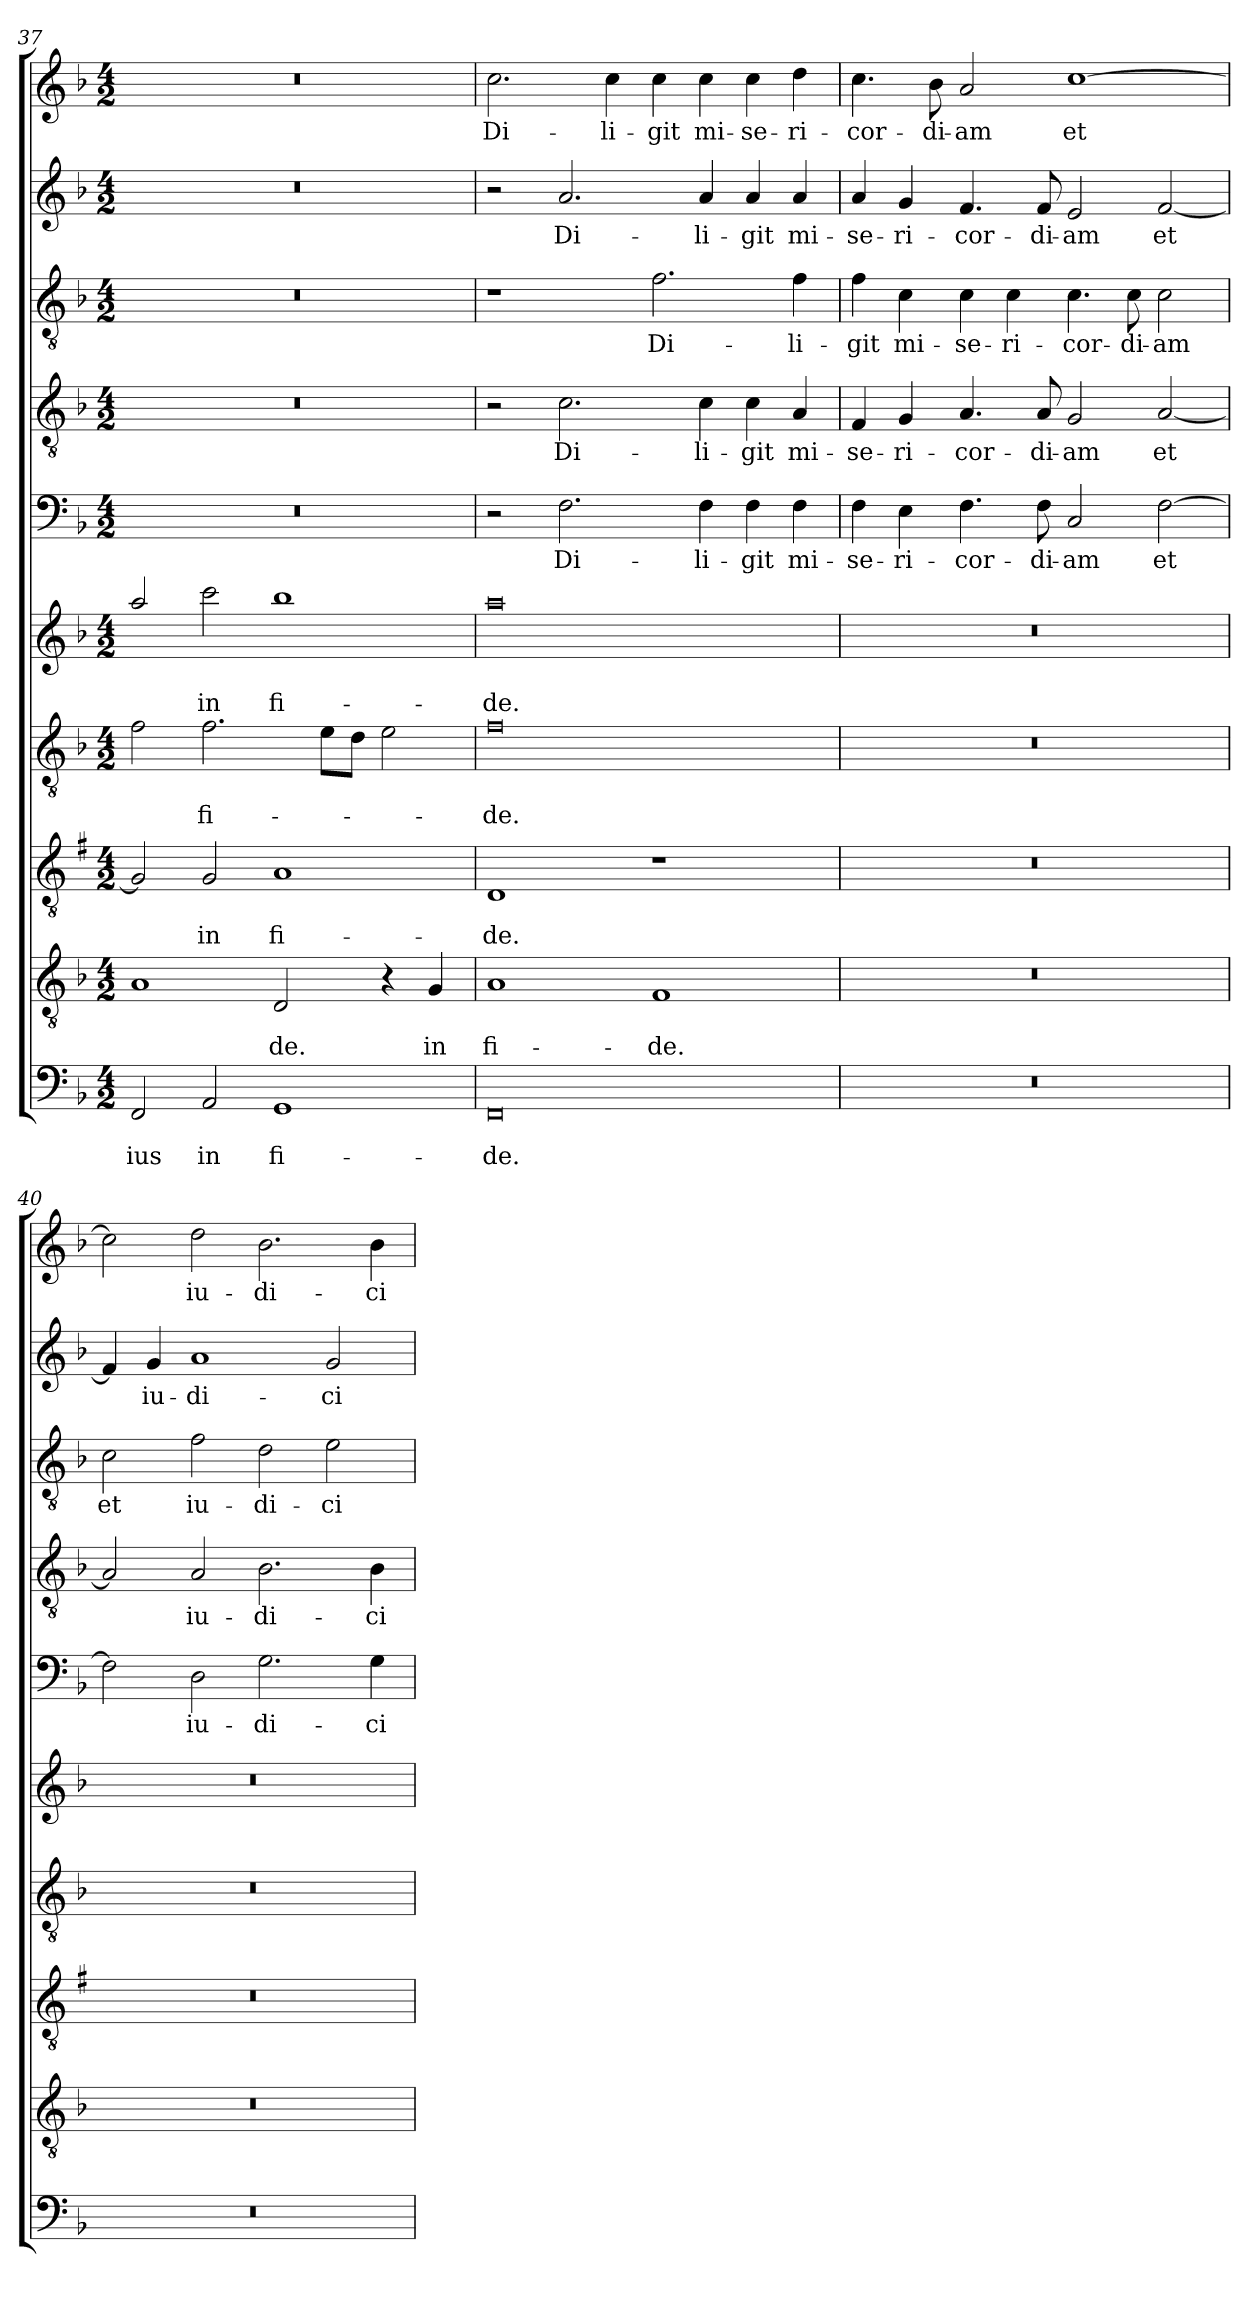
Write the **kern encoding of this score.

**kern	**text	**text	**kern	**text	**text	**kern	**text	**text	**kern	**text	**text	**kern	**text	**text	**kern	**text	**kern	**text	**kern	**text	**kern	**text	**kern	**text
*part10	*part10	*part10	*part9	*part9	*part9	*part8	*part8	*part8	*part7	*part7	*part7	*part6	*part6	*part6	*part5	*part5	*part4	*part4	*part3	*part3	*part2	*part2	*part1	*part1
*staff10	*staff10	*staff10	*staff9	*staff9	*staff9	*staff8	*staff8	*staff8	*staff7	*staff7	*staff7	*staff6	*staff6	*staff6	*staff5	*staff5	*staff4	*staff4	*staff3	*staff3	*staff2	*staff2	*staff1	*staff1
!!LO:LB:g=z
*clefF4	*	*	*clefGv2	*	*	*clefGv2	*	*	*clefGv2	*	*	*clefG2	*	*	*clefF4	*	*clefGv2	*	*clefGv2	*	*clefG2	*	*clefG2	*
*	*	*	*	*	*	*ITrd1c2	*	*	*	*	*	*ITrd8c14	*	*	*	*	*	*	*	*	*	*	*	*
*k[b-]	*	*	*k[b-]	*	*	*k[b-]	*	*	*k[b-]	*	*	*k[b-]	*	*	*k[b-]	*	*k[b-]	*	*k[b-]	*	*k[b-]	*	*k[b-]	*
*F:	*	*	*F:	*	*	*F:	*	*	*F:	*	*	*F:	*	*	*F:	*	*F:	*	*F:	*	*F:	*	*F:	*
*M4/2	*	*	*M4/2	*	*	*M4/2	*	*	*M4/2	*	*	*M4/2	*	*	*M4/2	*	*M4/2	*	*M4/2	*	*M4/2	*	*M4/2	*
=37	=37	=37	=37	=37	=37	=37	=37	=37	=37	=37	=37	=37	=37	=37	=37	=37	=37	=37	=37	=37	=37	=37	=37	=37
!	!	!LO:LY:b	!	!	!	!	!	!	!	!	!	!	!	!	!	!	!	!	!	!	!	!	!	!
2FF/	.	-ius	1A	.	.	2F/]	.	.	2f\	.	.	2a/	.	.	0r	.	0r	.	0r	.	0r	.	0r	.
!	!	!LO:LY:b	!	!	!	!	!	!LO:LY:b	!	!	!LO:LY:b	!	!	!LO:LY:b	!	!	!	!	!	!	!	!	!	!
2AA/	.	in	.	.	.	2F/	.	in	2.f\	.	fi-	2cc\	.	in	.	.	.	.	.	.	.	.	.	.
!	!	!LO:LY:b	!	!	!LO:LY:b	!	!	!LO:LY:b	!	!	!	!	!	!LO:LY:b	!	!	!	!	!	!	!	!	!	!
1GG	.	fi-	2D/	.	-de.	1G	.	fi-	.	.	.	1b-	.	fi-	.	.	.	.	.	.	.	.	.	.
.	.	.	.	.	.	.	.	.	8e\L	.	.	.	.	.	.	.	.	.	.	.	.	.	.	.
.	.	.	.	.	.	.	.	.	8d\J	.	.	.	.	.	.	.	.	.	.	.	.	.	.	.
.	.	.	4r	.	.	.	.	.	2e\	.	.	.	.	.	.	.	.	.	.	.	.	.	.	.
!	!	!	!	!	!LO:LY:b	!	!	!	!	!	!	!	!	!	!	!	!	!	!	!	!	!	!	!
.	.	.	4G/	.	in	.	.	.	.	.	.	.	.	.	.	.	.	.	.	.	.	.	.	.
=38	=38	=38	=38	=38	=38	=38	=38	=38	=38	=38	=38	=38	=38	=38	=38	=38	=38	=38	=38	=38	=38	=38	=38	=38
!	!	!LO:LY:b	!	!	!LO:LY:b	!	!	!LO:LY:b	!	!	!LO:LY:b	!	!	!LO:LY:b	!	!	!	!	!	!	!	!	!	!LO:LY:b
0FF	.	-de.	1A	.	fi-	1C	.	-de.	0f	.	-de.	0a	.	-de.	2r	.	2r	.	1r	.	2r	.	2.cc\	Di-
!	!	!	!	!	!	!	!	!	!	!	!	!	!	!	!	!LO:LY:b	!	!LO:LY:b	!	!	!	!LO:LY:b	!	!
.	.	.	.	.	.	.	.	.	.	.	.	.	.	.	2.F\	Di-	2.c\	Di-	.	.	2.a/	Di-	.	.
!	!	!	!	!	!	!	!	!	!	!	!	!	!	!	!	!	!	!	!	!	!	!	!	!LO:LY:b
.	.	.	.	.	.	.	.	.	.	.	.	.	.	.	.	.	.	.	.	.	.	.	4cc\	-li-
!	!	!	!	!	!LO:LY:b	!	!	!	!	!	!	!	!	!	!	!	!	!	!	!LO:LY:b	!	!	!	!LO:LY:b
.	.	.	1F	.	-de.	1r	.	.	.	.	.	.	.	.	.	.	.	.	2.f\	Di-	.	.	4cc\	-git
!	!	!	!	!	!	!	!	!	!	!	!	!	!	!	!	!LO:LY:b	!	!LO:LY:b	!	!	!	!LO:LY:b	!	!LO:LY:b
.	.	.	.	.	.	.	.	.	.	.	.	.	.	.	4F\	-li-	4c\	-li-	.	.	4a/	-li-	4cc\	mi-
!	!	!	!	!	!	!	!	!	!	!	!	!	!	!	!	!LO:LY:b	!	!LO:LY:b	!	!	!	!LO:LY:b	!	!LO:LY:b
.	.	.	.	.	.	.	.	.	.	.	.	.	.	.	4F\	-git	4c\	-git	.	.	4a/	-git	4cc\	-se-
!	!	!	!	!	!	!	!	!	!	!	!	!	!	!	!	!LO:LY:b	!	!LO:LY:b	!	!LO:LY:b	!	!LO:LY:b	!	!LO:LY:b
.	.	.	.	.	.	.	.	.	.	.	.	.	.	.	4F\	mi-	4A/	mi-	4f\	-li-	4a/	mi-	4dd\	-ri-
=39	=39	=39	=39	=39	=39	=39	=39	=39	=39	=39	=39	=39	=39	=39	=39	=39	=39	=39	=39	=39	=39	=39	=39	=39
!	!	!	!	!	!	!	!	!	!	!	!	!	!	!	!	!LO:LY:b	!	!LO:LY:b	!	!LO:LY:b	!	!LO:LY:b	!	!LO:LY:b
0r	.	.	0r	.	.	0r	.	.	0r	.	.	0r	.	.	4F\	-se-	4F/	-se-	4f\	-git	4a/	-se-	4.cc\	-cor-
!	!	!	!	!	!	!	!	!	!	!	!	!	!	!	!	!LO:LY:b	!	!LO:LY:b	!	!LO:LY:b	!	!LO:LY:b	!	!
.	.	.	.	.	.	.	.	.	.	.	.	.	.	.	4E\	-ri-	4G/	-ri-	4c\	mi-	4g/	-ri-	.	.
!	!	!	!	!	!	!	!	!	!	!	!	!	!	!	!	!	!	!	!	!	!	!	!	!LO:LY:b
.	.	.	.	.	.	.	.	.	.	.	.	.	.	.	.	.	.	.	.	.	.	.	8b-\	-di-
!	!	!	!	!	!	!	!	!	!	!	!	!	!	!	!	!LO:LY:b	!	!LO:LY:b	!	!LO:LY:b	!	!LO:LY:b	!	!LO:LY:b
.	.	.	.	.	.	.	.	.	.	.	.	.	.	.	4.F\	-cor-	4.A/	-cor-	4c\	-se-	4.f/	-cor-	2a/	-am
!	!	!	!	!	!	!	!	!	!	!	!	!	!	!	!	!	!	!	!	!LO:LY:b	!	!	!	!
.	.	.	.	.	.	.	.	.	.	.	.	.	.	.	.	.	.	.	4c\	-ri-	.	.	.	.
!	!	!	!	!	!	!	!	!	!	!	!	!	!	!	!	!LO:LY:b	!	!LO:LY:b	!	!	!	!LO:LY:b	!	!
.	.	.	.	.	.	.	.	.	.	.	.	.	.	.	8F\	-di-	8A/	-di-	.	.	8f/	-di-	.	.
!	!	!	!	!	!	!	!	!	!	!	!	!	!	!	!	!LO:LY:b	!	!LO:LY:b	!	!LO:LY:b	!	!LO:LY:b	!	!LO:LY:b
.	.	.	.	.	.	.	.	.	.	.	.	.	.	.	2C/	-am	2G/	-am	4.c\	-cor-	2e/	-am	[1cc	et
!	!	!	!	!	!	!	!	!	!	!	!	!	!	!	!	!	!	!	!	!LO:LY:b	!	!	!	!
.	.	.	.	.	.	.	.	.	.	.	.	.	.	.	.	.	.	.	8c\	-di-	.	.	.	.
!	!	!	!	!	!	!	!	!	!	!	!	!	!	!	!	!LO:LY:b	!	!LO:LY:b	!	!LO:LY:b	!	!LO:LY:b	!	!
.	.	.	.	.	.	.	.	.	.	.	.	.	.	.	[2F\	et	[2A/	et	2c\	-am	[2f/	et	.	.
=40	=40	=40	=40	=40	=40	=40	=40	=40	=40	=40	=40	=40	=40	=40	=40	=40	=40	=40	=40	=40	=40	=40	=40	=40
!	!	!	!	!	!	!	!	!	!	!	!	!	!	!	!	!	!	!	!	!LO:LY:b	!	!	!	!
0r	.	.	0r	.	.	0r	.	.	0r	.	.	0r	.	.	2F\]	.	2A/]	.	2c\	et	4f/]	.	2cc\]	.
!	!	!	!	!	!	!	!	!	!	!	!	!	!	!	!	!	!	!	!	!	!	!LO:LY:b	!	!
.	.	.	.	.	.	.	.	.	.	.	.	.	.	.	.	.	.	.	.	.	4g/	iu-	.	.
!	!	!	!	!	!	!	!	!	!	!	!	!	!	!	!	!LO:LY:b	!	!LO:LY:b	!	!LO:LY:b	!	!LO:LY:b	!	!LO:LY:b
.	.	.	.	.	.	.	.	.	.	.	.	.	.	.	2D\	iu-	2A/	iu-	2f\	iu-	1a	-di-	2dd\	iu-
!	!	!	!	!	!	!	!	!	!	!	!	!	!	!	!	!LO:LY:b	!	!LO:LY:b	!	!LO:LY:b	!	!	!	!LO:LY:b
.	.	.	.	.	.	.	.	.	.	.	.	.	.	.	2.G\	-di-	2.B-\	-di-	2d\	-di-	.	.	2.b-\	-di-
!	!	!	!	!	!	!	!	!	!	!	!	!	!	!	!	!	!	!	!	!LO:LY:b	!	!LO:LY:b	!	!
.	.	.	.	.	.	.	.	.	.	.	.	.	.	.	.	.	.	.	2e\	-ci-	2g/	-ci-	.	.
!	!	!	!	!	!	!	!	!	!	!	!	!	!	!	!	!LO:LY:b	!	!LO:LY:b	!	!	!	!	!	!LO:LY:b
.	.	.	.	.	.	.	.	.	.	.	.	.	.	.	4G\	-ci-	4B-\	-ci-	.	.	.	.	4b-\	-ci-
=	=	=	=	=	=	=	=	=	=	=	=	=	=	=	=	=	=	=	=	=	=	=	=	=
*-	*-	*-	*-	*-	*-	*-	*-	*-	*-	*-	*-	*-	*-	*-	*-	*-	*-	*-	*-	*-	*-	*-	*-	*-
